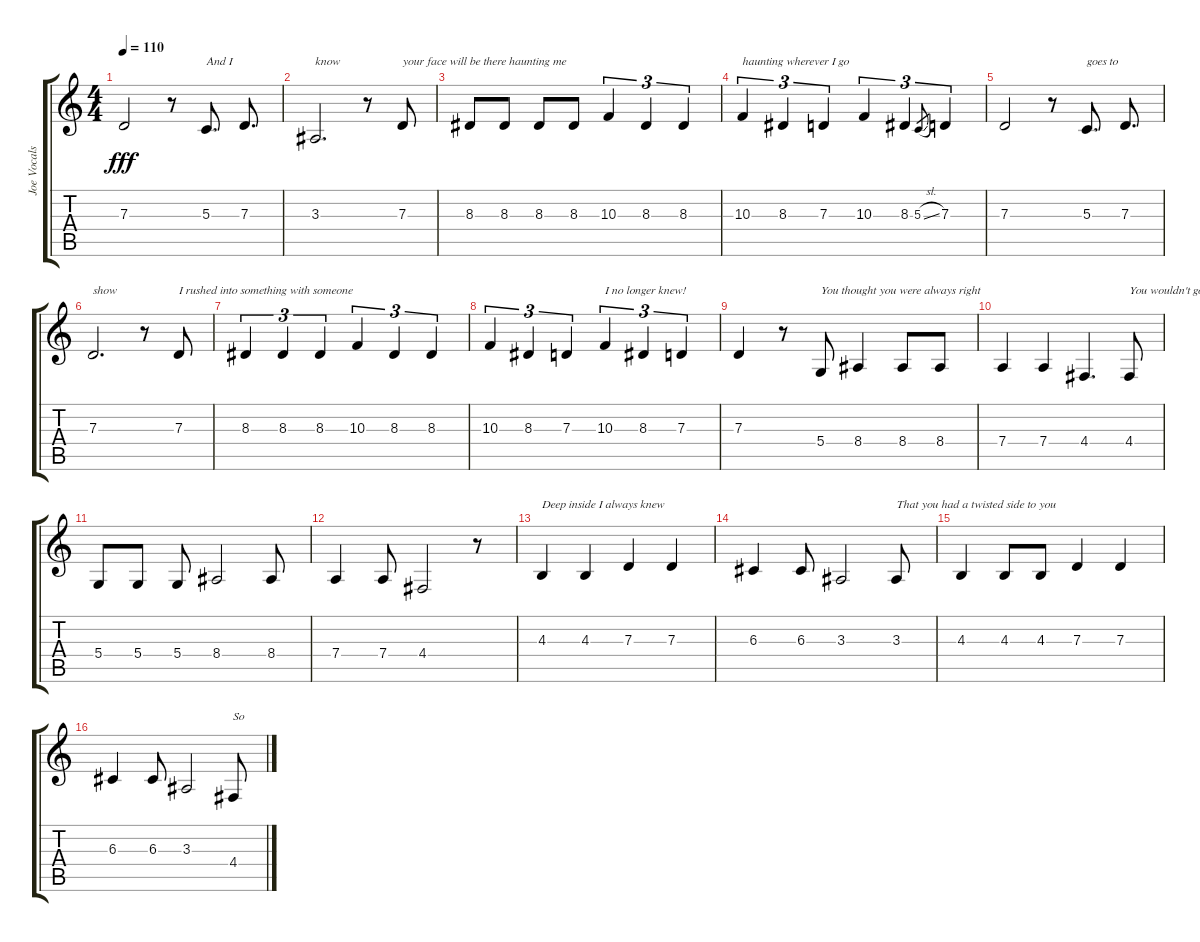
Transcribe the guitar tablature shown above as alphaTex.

\track ("Joe Vocals" "Joe Vocals") {instrument lead6voice}
\staff {score tabs}
\tuning (E4 B3 G3 D3 A2 E2) {hide}
\ts (4 4)
\tempo 110
\clef g2
\ks c
7.3.2{dy fff} r.8 5.3.8{d txt "And I"} 7.3.8{d} |
3.3.2{d txt "know"} r.8 7.3.8{txt "your face will be there haunting me"} |
8.3.8 8.3.8 8.3.8 8.3.8 10.3.4{tu (3 2)} 8.3.4{tu (3 2)} 8.3.4{tu (3 2)} |
10.3.4{tu (3 2) txt "haunting wherever I go"} 8.3.4{tu (3 2)} 7.3.4{tu (3 2)} 10.3.4{tu (3 2)} 8.3.4{tu (3 2)} 5.3{sl}.8{gr} 7.3.4{tu (3 2)} |
7.3.2 r.8 5.3.8{d txt "goes to"} 7.3.8{d} |
7.3.2{d txt "show"} r.8 7.3.8{txt "I rushed into something with someone"} |
8.3.4{tu (3 2)} 8.3.4{tu (3 2)} 8.3.4{tu (3 2)} 10.3.4{tu (3 2)} 8.3.4{tu (3 2)} 8.3.4{tu (3 2)} |
10.3.4{tu (3 2)} 8.3.4{tu (3 2)} 7.3.4{tu (3 2)} 10.3.4{tu (3 2) txt "I no longer knew!"} 8.3.4{tu (3 2)} 7.3.4{tu (3 2)} |
7.3.4 r.8 5.4.8{txt "You thought you were always right"} 8.4.4 8.4.8 8.4.8 |
7.4.4 7.4.4 4.4.4{d} 4.4.8{txt "You wouldn't go down without a fight"} |
5.4.8 5.4.8 5.4.8 8.4.2 8.4.8 |
7.4.4 7.4.8 4.4.2 r.8 |
4.3.4{txt "Deep inside I always knew"} 4.3.4 7.3.4 7.3.4 |
6.3.4 6.3.8 3.3.2 3.3.8{txt "That you had a twisted side to you"} |
4.3.4 4.3.8 4.3.8 7.3.4 7.3.4 |
6.3.4 6.3.8 3.3.2 4.4.8{txt "So"}
